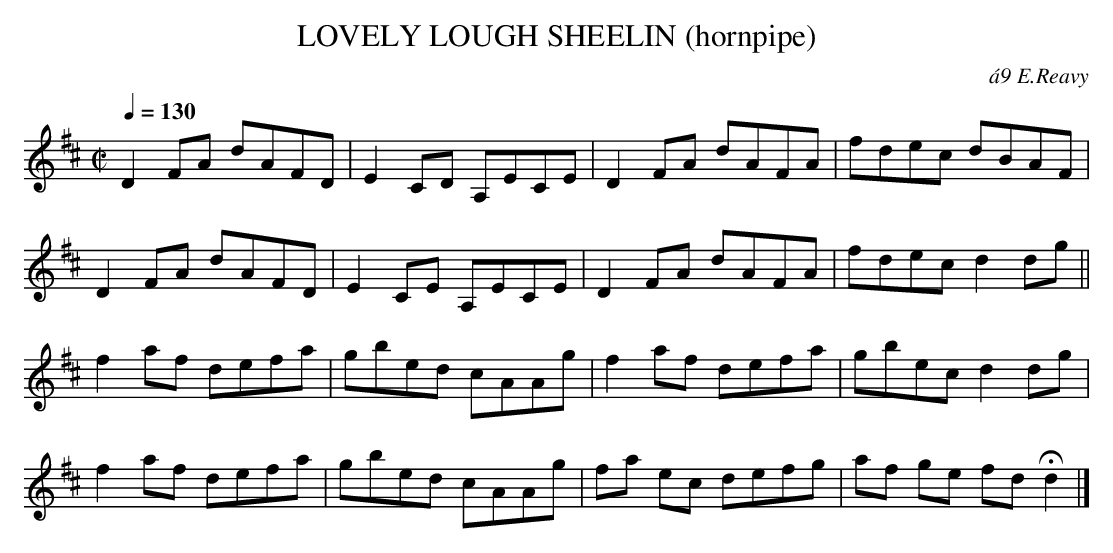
X:1
T:LOVELY LOUGH SHEELIN (hornpipe)
C:\'a9 E.Reavy
Y:"andantino"
Q:1/4=130
M:C|
L:1/8
K:D
D2 FA dAFD|E2 CD A,ECE|D2 FA dAFA|fdec dBAF|
D2 FA dAFD|E2 CE A,ECE|D2 FA dAFA|fdec d2dg||
f2 af defa|gbed cAAg|f2 af defa|gbec d2 dg|
f2 af defa|gbed cAAg|fa ec defg|af ge fdHd2|]
